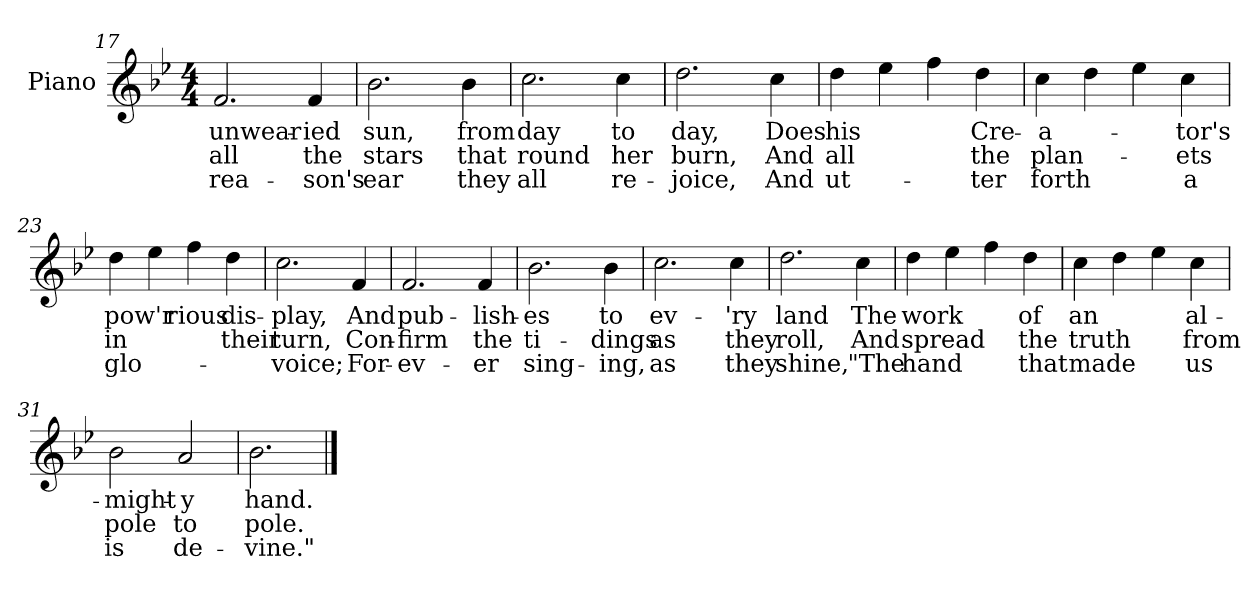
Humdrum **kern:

**kern	**text	**text	**text
*part1	*part1	*part1	*part1
*staff1	*staff1	*staff1	*staff1
*I"Piano	*	*	*
*I'Pno.	*	*	*
*clefG2	*	*	*
*k[b-e-]	*	*	*
*B-:	*	*	*
*M4/4	*	*	*
=17	=17	=17	=17
!	!LO:LY:b:color=#000000	!LO:LY:b:color=#000000	!LO:LY:b:color=#000000
2.fi/	unwear-	all	rea-
!	!LO:LY:b:color=#000000	!LO:LY:b:color=#000000	!LO:LY:b:color=#000000
4fi/	-ied	the	-son's
=18	=18	=18	=18
!	!LO:LY:b:color=#000000	!LO:LY:b:color=#000000	!LO:LY:b:color=#000000
2.b-i\	sun,	stars	ear
!	!LO:LY:b:color=#000000	!LO:LY:b:color=#000000	!LO:LY:b:color=#000000
4b-i\	from	that	they
=19	=19	=19	=19
!	!LO:LY:b:color=#000000	!LO:LY:b:color=#000000	!LO:LY:b:color=#000000
2.cci\	day	round	all
!	!LO:LY:b:color=#000000	!LO:LY:b:color=#000000	!LO:LY:b:color=#000000
4cci\	to	her	re-
=20	=20	=20	=20
!	!LO:LY:b:color=#000000	!LO:LY:b:color=#000000	!LO:LY:b:color=#000000
2.ddi\	day,	burn,	-joice,
!	!LO:LY:b:color=#000000	!LO:LY:b:color=#000000	!LO:LY:b:color=#000000
4cci\	Does	And	And
!!LO:LB:g=z
=21	=21	=21	=21
!	!LO:LY:b:color=#000000	!LO:LY:b:color=#000000	!LO:LY:b:color=#000000
4ddi\	his	all	ut-
4ee-i\	.	.	.
4ffi\	.	.	.
!	!LO:LY:b:color=#000000	!LO:LY:b:color=#000000	!LO:LY:b:color=#000000
4ddi\	Cre-	the	-ter
=22	=22	=22	=22
!	!LO:LY:b:color=#000000	!LO:LY:b:color=#000000	!LO:LY:b:color=#000000
4cci\	-a-	plan-	forth
4ddi\	.	.	.
4ee-i\	.	.	.
!	!LO:LY:b:color=#000000	!LO:LY:b:color=#000000	!LO:LY:b:color=#000000
4cci\	-tor's	-ets	a
=23	=23	=23	=23
!	!LO:LY:b:color=#000000	!LO:LY:b:color=#000000	!LO:LY:b:color=#000000
4ddi\	pow'r	in	glo-
4ee-i\	.	.	.
!	!LO:LY:b:color=#000000	!	!
4ffi\	-rious	.	.
!	!LO:LY:b:color=#000000	!LO:LY:b:color=#000000	!
4ddi\	dis-	their	.
=24	=24	=24	=24
!	!LO:LY:b:color=#000000	!LO:LY:b:color=#000000	!LO:LY:b:color=#000000
2.cci\	-play,	turn,	voice;
!	!LO:LY:b:color=#000000	!LO:LY:b:color=#000000	!LO:LY:b:color=#000000
4fi/	And	Con-	For-
=25	=25	=25	=25
!	!LO:LY:b:color=#000000	!LO:LY:b:color=#000000	!LO:LY:b:color=#000000
2.fi/	pub-	-firm	-ev-
!	!LO:LY:b:color=#000000	!LO:LY:b:color=#000000	!LO:LY:b:color=#000000
4fi/	-lish-	the	-er
=26	=26	=26	=26
!	!LO:LY:b:color=#000000	!LO:LY:b:color=#000000	!LO:LY:b:color=#000000
2.b-i\	-es	ti-	sing-
!	!LO:LY:b:color=#000000	!LO:LY:b:color=#000000	!LO:LY:b:color=#000000
4b-i\	to	-dings	-ing,
=27	=27	=27	=27
!	!LO:LY:b:color=#000000	!LO:LY:b:color=#000000	!LO:LY:b:color=#000000
2.cci\	ev-	as	as
!	!LO:LY:b:color=#000000	!LO:LY:b:color=#000000	!LO:LY:b:color=#000000
4cci\	-'ry	they	they
!!LO:LB:g=z
=28	=28	=28	=28
!	!LO:LY:b:color=#000000	!LO:LY:b:color=#000000	!LO:LY:b:color=#000000
2.ddi\	land	roll,	shine,
!	!LO:LY:b:color=#000000	!LO:LY:b:color=#000000	!LO:LY:b:color=#000000
4cci\	The	And	"The
=29	=29	=29	=29
!	!LO:LY:b:color=#000000	!LO:LY:b:color=#000000	!LO:LY:b:color=#000000
4ddi\	work	spread	hand
4ee-i\	.	.	.
4ffi\	.	.	.
!	!LO:LY:b:color=#000000	!LO:LY:b:color=#000000	!LO:LY:b:color=#000000
4ddi\	of	the	that
=30	=30	=30	=30
!	!LO:LY:b:color=#000000	!LO:LY:b:color=#000000	!LO:LY:b:color=#000000
4cci\	an	truth	made
4ddi\	.	.	.
4ee-i\	.	.	.
!	!LO:LY:b:color=#000000	!LO:LY:b:color=#000000	!LO:LY:b:color=#000000
4cci\	al-	from	us
=31	=31	=31	=31
!	!LO:LY:b:color=#000000	!LO:LY:b:color=#000000	!LO:LY:b:color=#000000
2b-i\	-might-	pole	is
!	!LO:LY:b:color=#000000	!LO:LY:b:color=#000000	!LO:LY:b:color=#000000
2ai/	-y	to	de-
=32	=32	=32	=32
!	!LO:LY:b:color=#000000	!LO:LY:b:color=#000000	!LO:LY:b:color=#000000
2.b-i\	hand.	pole.	-vine."
==	==	==	==
*-	*-	*-	*-
